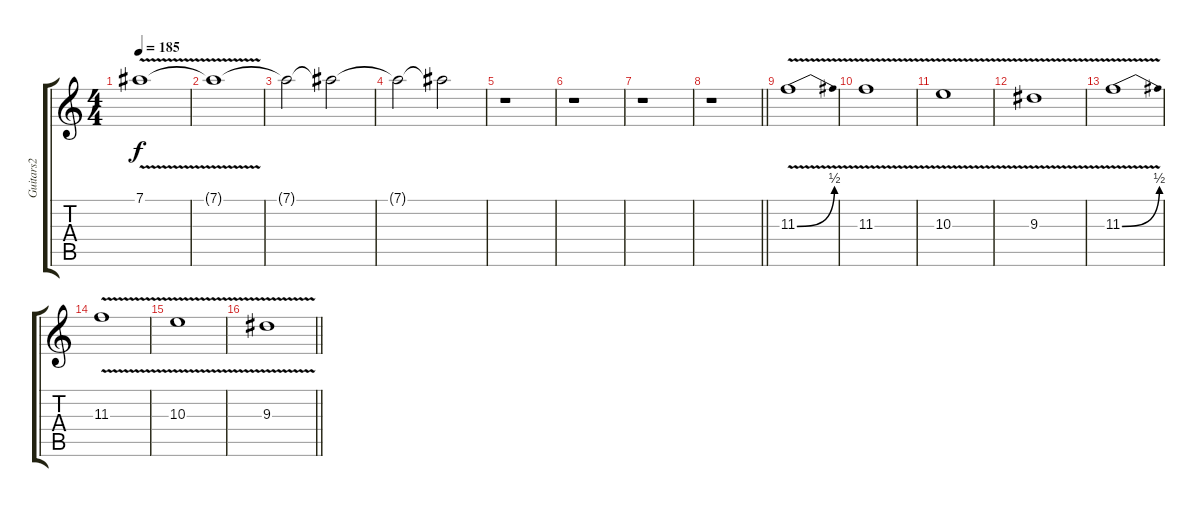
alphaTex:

\track ("Guitars2" "Guitars2") {instrument distortionguitar}
\staff {score tabs}
\tuning (Eb4 Bb3 Gb3 Db3 Ab2 Eb2) {hide}
\ts (4 4)
\section ("" "")
\tempo 185
\clef g2
\ks c
7.1{v}.1{dy f} |
7.1{t}.1 |
7.1{t}.2{volume 11} 7.1{t}.2{volume 8} |
7.1{t}.2{volume 5} 7.1{t}.2{volume 0} |
r.1 |
r.1 |
r.1 |
\barLineRight lightlight
r.1 |
\section ("" "")
11.3{be (bend 0 0 60 2) v}.1{volume 14} |
11.3{v}.1 |
10.3{v}.1 |
9.3{v}.1 |
11.3{be (bend 0 0 60 2) v}.1 |
11.3{v}.1 |
10.3{v}.1 |
\barLineRight lightlight
9.3{v}.1
